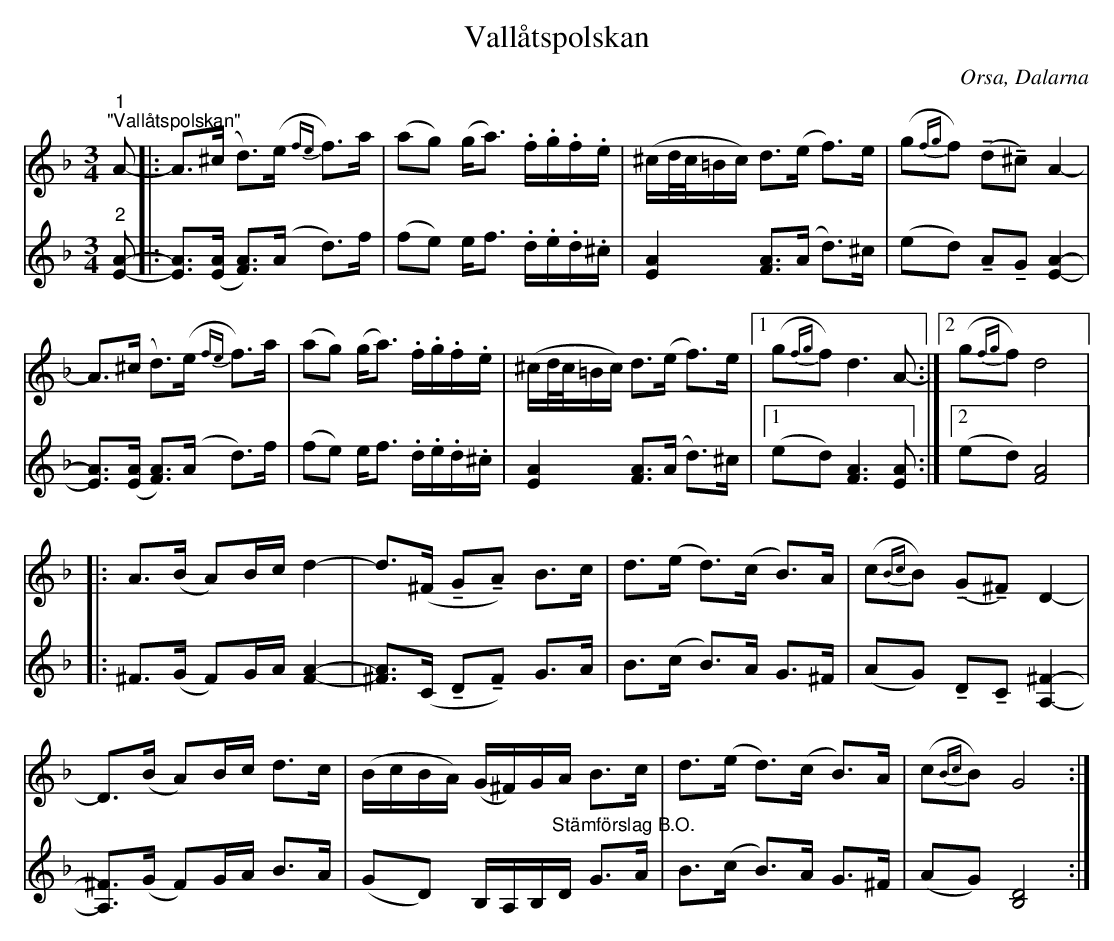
X:1
T:Vallåtspolskan
O:Orsa, Dalarna
L:1/8
M:3/4
U:t=tenuto
K:Dm
V:1
"^1""^\"Vallåtspolskan\"" A- |: A>(^c d>)(e{fe} f>)a | (ag) (g<a) .f/.g/.f/.e/ | (^c/d/4c/4=B/c/) d>(e f>)e | (g{fg}f) (tdt^c) A2- |
 A>(^c d>)(e{fe} f>)a | (ag) (g<a) .f/.g/.f/.e/ | (^c/d/4c/4=B/c/) d>(e f>)e |1 (g{fg}f) d3 A- :|2 (g{fg}f) d4 |:
A>(B A)B/c/ d2- | d>(^F tGtA) B>c | d>(e d>)(c B>)A | (c{Bc}B) (tGt^F) D2- |
 D>(B A)B/c/ d>c | (B/c/B/A/) (G/^F/)G/A/ B>c | d>(e d>)(c B>)A | (c{Bc}B) G4 :|
V:2
"^2" [EA]- |: [EA]>([EA] [FA]>)(A d>)f | (fe) e<f .d/.e/.d/.^c/ | [EA]2 [FA]>(A d>)^c |(ed) tAtG [EA]2- |
[EA]>([EA] [FA]>)(A d>)f | (fe) e<f .d/.e/.d/.^c/ | [EA]2 [FA]>(A d>)^c |1 (ed) [FA]3 [EA] :|2 (ed) [FA]4 |:
^F>(G F)G/A/ [FA]2- | [^FA]>(C tDtF) G>A | B>(c B>)A G>^F | (AG) tDtC [A,^F]2- |
[A,^F]>(G F)G/A/ B>A | (GD) B,/A,/B,/"^Stämförslag B.O."D/ G>A | B>(c B>)A G>^F | (AG) [B,D]4 :|
